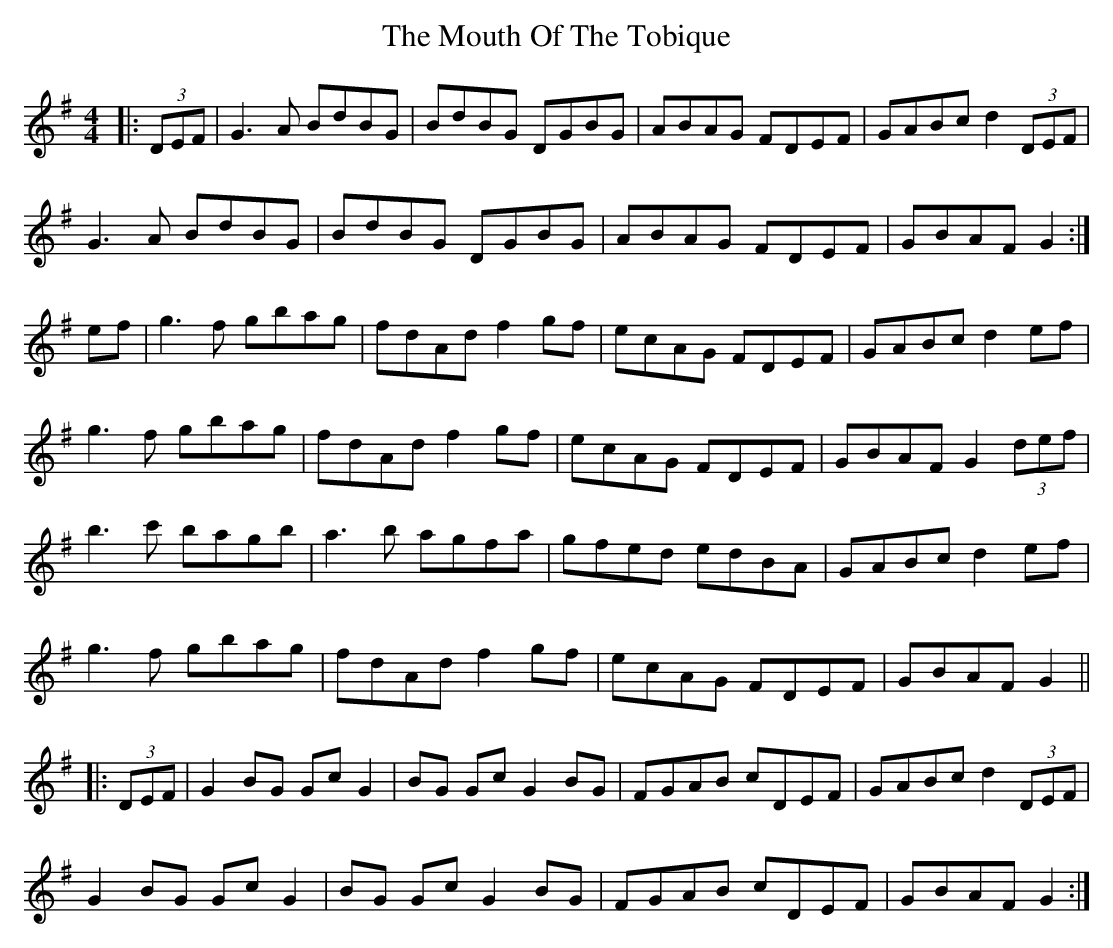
X:1
T: The Mouth Of The Tobique
M: 4/4
L: 1/8
K: Gmaj
|:(3DEF|G3A BdBG|BdBG DGBG|ABAG FDEF|GABc d2(3DEF|
G3A BdBG|BdBG DGBG|ABAG FDEF|GBAF G2:|
ef|g3f gbag|fdAd f2 gf|ecAG FDEF|GABc d2 ef|
g3f gbag|fdAd f2 gf|ecAG FDEF|GBAF G2 (3def|
b3c' bagb|a3b agfa|gfed edBA|GABc d2 ef|
g3f gbag|fdAd f2 gf|ecAG FDEF|GBAF G2||
|:(3DEF|G2 BG Gc G2|BG Gc G2 BG|FGAB cDEF|GABc d2(3DEF|
G2 BG Gc G2|BG Gc G2 BG|FGAB cDEF|GBAF G2:|
